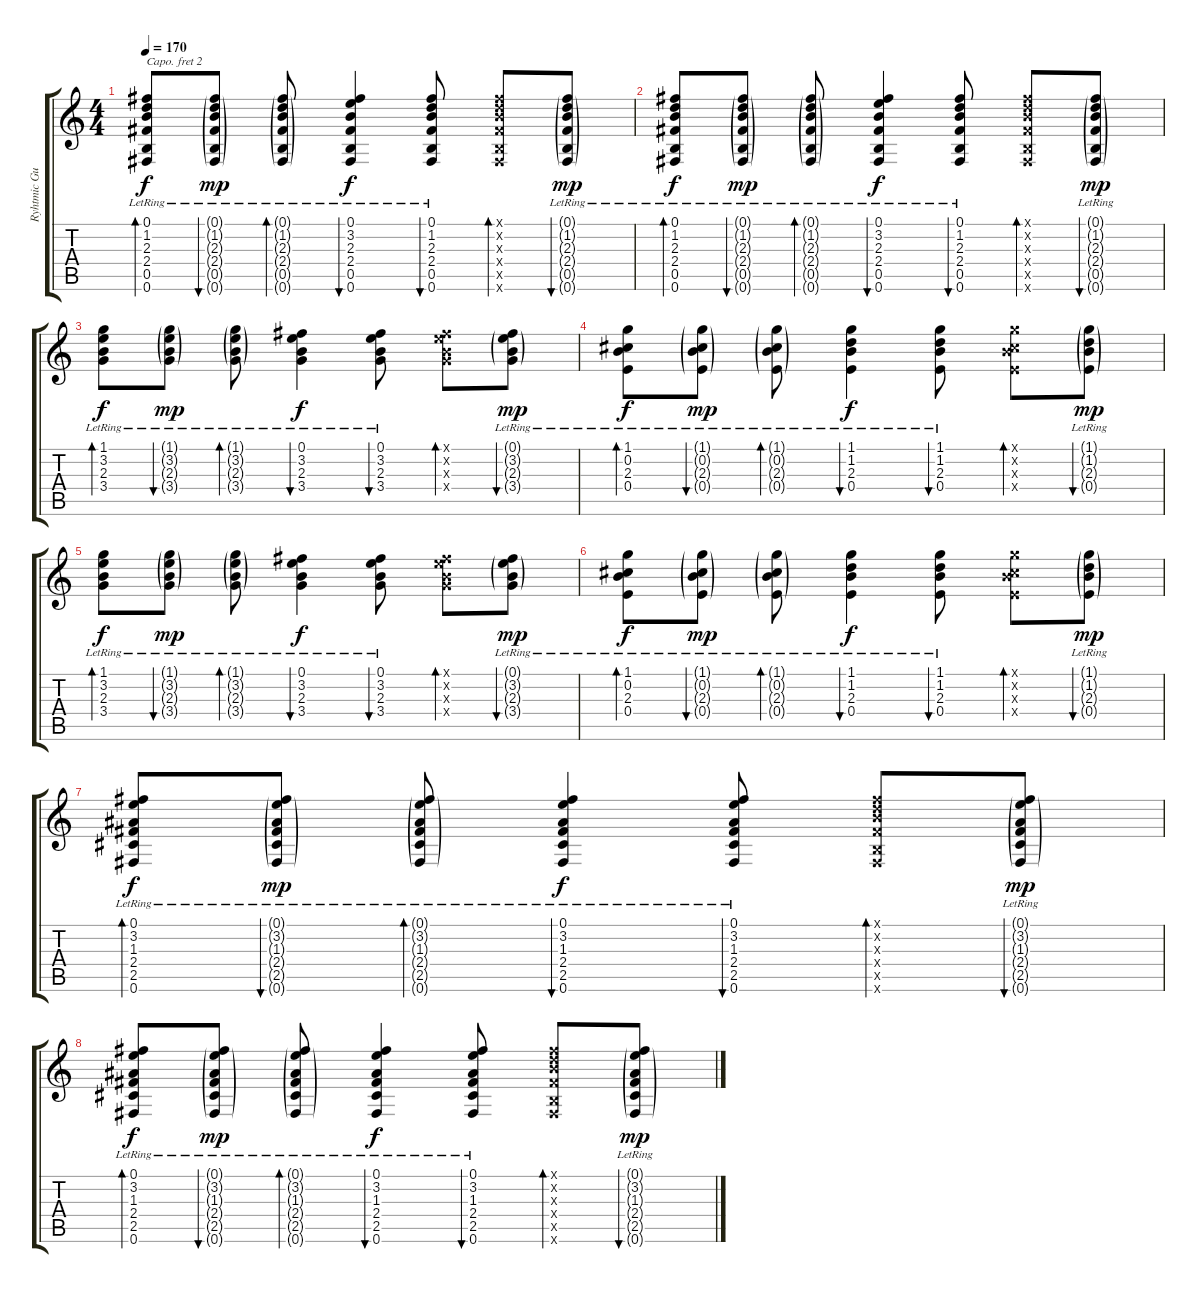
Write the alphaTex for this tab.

\track ("Ryhtmic Guitar" "Ryhtmic Gu") {instrument acousticguitarnylon}
\staff {score tabs}
\capo 2
\tuning (E4 B3 G3 D3 A2 E2) {hide}
\ts (4 4)
\tempo 170
\clef g2
\ks c
(0.1{lr} 1.2{lr} 2.3{lr} 2.4{lr} 0.5{lr} 0.6{lr}).8{bd 30 dy f} (0.1{g lr} 1.2{g lr} 2.3{g lr} 2.4{g lr} 0.5{g lr} 0.6{g lr}).8{bu 30 dy mp} (0.1{g lr} 1.2{g lr} 2.3{g lr} 2.4{g lr} 0.5{g lr} 0.6{g lr}).8{bd 30} (0.1{lr} 3.2{lr} 2.3{lr} 2.4{lr} 0.5{lr} 0.6{lr}).4{bu 30 dy f} (0.1{lr} 1.2{lr} 2.3{lr} 2.4{lr} 0.5{lr} 0.6{lr}).8{bu 30} (0.1{x} 1.2{x} 2.3{x} 2.4{x} 0.5{x} 0.6{x}).8{bd 60} (0.1{g lr} 1.2{g lr} 2.3{g lr} 2.4{g lr} 0.5{g lr} 0.6{g lr}).8{bu 30 dy mp} |
(0.1{lr} 1.2{lr} 2.3{lr} 2.4{lr} 0.5{lr} 0.6{lr}).8{bd 30 dy f} (0.1{g lr} 1.2{g lr} 2.3{g lr} 2.4{g lr} 0.5{g lr} 0.6{g lr}).8{bu 30 dy mp} (0.1{g lr} 1.2{g lr} 2.3{g lr} 2.4{g lr} 0.5{g lr} 0.6{g lr}).8{bd 30} (0.1{lr} 3.2{lr} 2.3{lr} 2.4{lr} 0.5{lr} 0.6{lr}).4{bu 30 dy f} (0.1{lr} 1.2{lr} 2.3{lr} 2.4{lr} 0.5{lr} 0.6{lr}).8{bu 30} (0.1{x} 1.2{x} 2.3{x} 2.4{x} 0.5{x} 0.6{x}).8{bd 60} (0.1{g lr} 1.2{g lr} 2.3{g lr} 2.4{g lr} 0.5{g lr} 0.6{g lr}).8{bu 30 dy mp} |
(1.1{lr} 3.2{lr} 2.3{lr} 3.4{lr}).8{bd 60 dy f} (1.1{g lr} 3.2{g lr} 2.3{g lr} 3.4{g lr}).8{bu 60 dy mp} (1.1{g lr} 3.2{g lr} 2.3{g lr} 3.4{g lr}).8{bd 60} (0.1{lr} 3.2{lr} 2.3{lr} 3.4{lr}).4{bu 60 dy f} (0.1{lr} 3.2{lr} 2.3{lr} 3.4{lr}).8{bu 60} (0.1{x} 3.2{x} 2.3{x} 3.4{x}).8{bd 60} (0.1{g lr} 3.2{g lr} 2.3{g lr} 3.4{g lr}).8{bu 60 dy mp} |
(1.1{lr} 0.2{lr} 2.3{lr} 0.4{lr}).8{bd 60 dy f} (1.1{g lr} 0.2{g lr} 2.3{g lr} 0.4{g lr}).8{bu 60 dy mp} (1.1{g lr} 0.2{g lr} 2.3{g lr} 0.4{g lr}).8{bd 60} (1.1{lr} 1.2{lr} 2.3{lr} 0.4{lr}).4{bu 60 dy f} (1.1{lr} 1.2{lr} 2.3{lr} 0.4{lr}).8{bu 60} (1.1{x} 0.2{x} 2.3{x} 0.4{x}).8{bd 60} (1.1{g lr} 1.2{g lr} 2.3{g lr} 0.4{g lr}).8{bu 60 dy mp} |
(1.1{lr} 3.2{lr} 2.3{lr} 3.4{lr}).8{bd 60 dy f} (1.1{g lr} 3.2{g lr} 2.3{g lr} 3.4{g lr}).8{bu 60 dy mp} (1.1{g lr} 3.2{g lr} 2.3{g lr} 3.4{g lr}).8{bd 60} (0.1{lr} 3.2{lr} 2.3{lr} 3.4{lr}).4{bu 60 dy f} (0.1{lr} 3.2{lr} 2.3{lr} 3.4{lr}).8{bu 60} (0.1{x} 3.2{x} 2.3{x} 3.4{x}).8{bd 60} (0.1{g lr} 3.2{g lr} 2.3{g lr} 3.4{g lr}).8{bu 60 dy mp} |
(1.1{lr} 0.2{lr} 2.3{lr} 0.4{lr}).8{bd 60 dy f} (1.1{g lr} 0.2{g lr} 2.3{g lr} 0.4{g lr}).8{bu 60 dy mp} (1.1{g lr} 0.2{g lr} 2.3{g lr} 0.4{g lr}).8{bd 60} (1.1{lr} 1.2{lr} 2.3{lr} 0.4{lr}).4{bu 60 dy f} (1.1{lr} 1.2{lr} 2.3{lr} 0.4{lr}).8{bu 60} (1.1{x} 0.2{x} 2.3{x} 0.4{x}).8{bd 60} (1.1{g lr} 1.2{g lr} 2.3{g lr} 0.4{g lr}).8{bu 60 dy mp} |
(0.1{lr} 3.2{lr} 1.3{lr} 2.4{lr} 2.5{lr} 0.6{lr}).8{bd 30 dy f} (0.1{g lr} 3.2{g lr} 1.3{g lr} 2.4{g lr} 2.5{g lr} 0.6{g lr}).8{bu 30 dy mp} (0.1{g lr} 3.2{g lr} 1.3{g lr} 2.4{g lr} 2.5{g lr} 0.6{g lr}).8{bd 30} (0.1{lr} 3.2{lr} 1.3{lr} 2.4{lr} 2.5{lr} 0.6{lr}).4{bu 30 dy f} (0.1{lr} 3.2{lr} 1.3{lr} 2.4{lr} 2.5{lr} 0.6{lr}).8{bu 30} (0.1{x} 1.2{x} 2.3{x} 2.4{x} 0.5{x} 0.6{x}).8{bd 60} (0.1{g lr} 3.2{g lr} 1.3{g lr} 2.4{g lr} 2.5{g lr} 0.6{g lr}).8{bu 30 dy mp} |
(0.1{lr} 3.2{lr} 1.3{lr} 2.4{lr} 2.5{lr} 0.6{lr}).8{bd 30 dy f} (0.1{g lr} 3.2{g lr} 1.3{g lr} 2.4{g lr} 2.5{g lr} 0.6{g lr}).8{bu 30 dy mp} (0.1{g lr} 3.2{g lr} 1.3{g lr} 2.4{g lr} 2.5{g lr} 0.6{g lr}).8{bd 30} (0.1{lr} 3.2{lr} 1.3{lr} 2.4{lr} 2.5{lr} 0.6{lr}).4{bu 30 dy f} (0.1{lr} 3.2{lr} 1.3{lr} 2.4{lr} 2.5{lr} 0.6{lr}).8{bu 30} (0.1{x} 1.2{x} 2.3{x} 2.4{x} 0.5{x} 0.6{x}).8{bd 60} (0.1{g lr} 3.2{g lr} 1.3{g lr} 2.4{g lr} 2.5{g lr} 0.6{g lr}).8{bu 30 dy mp}
